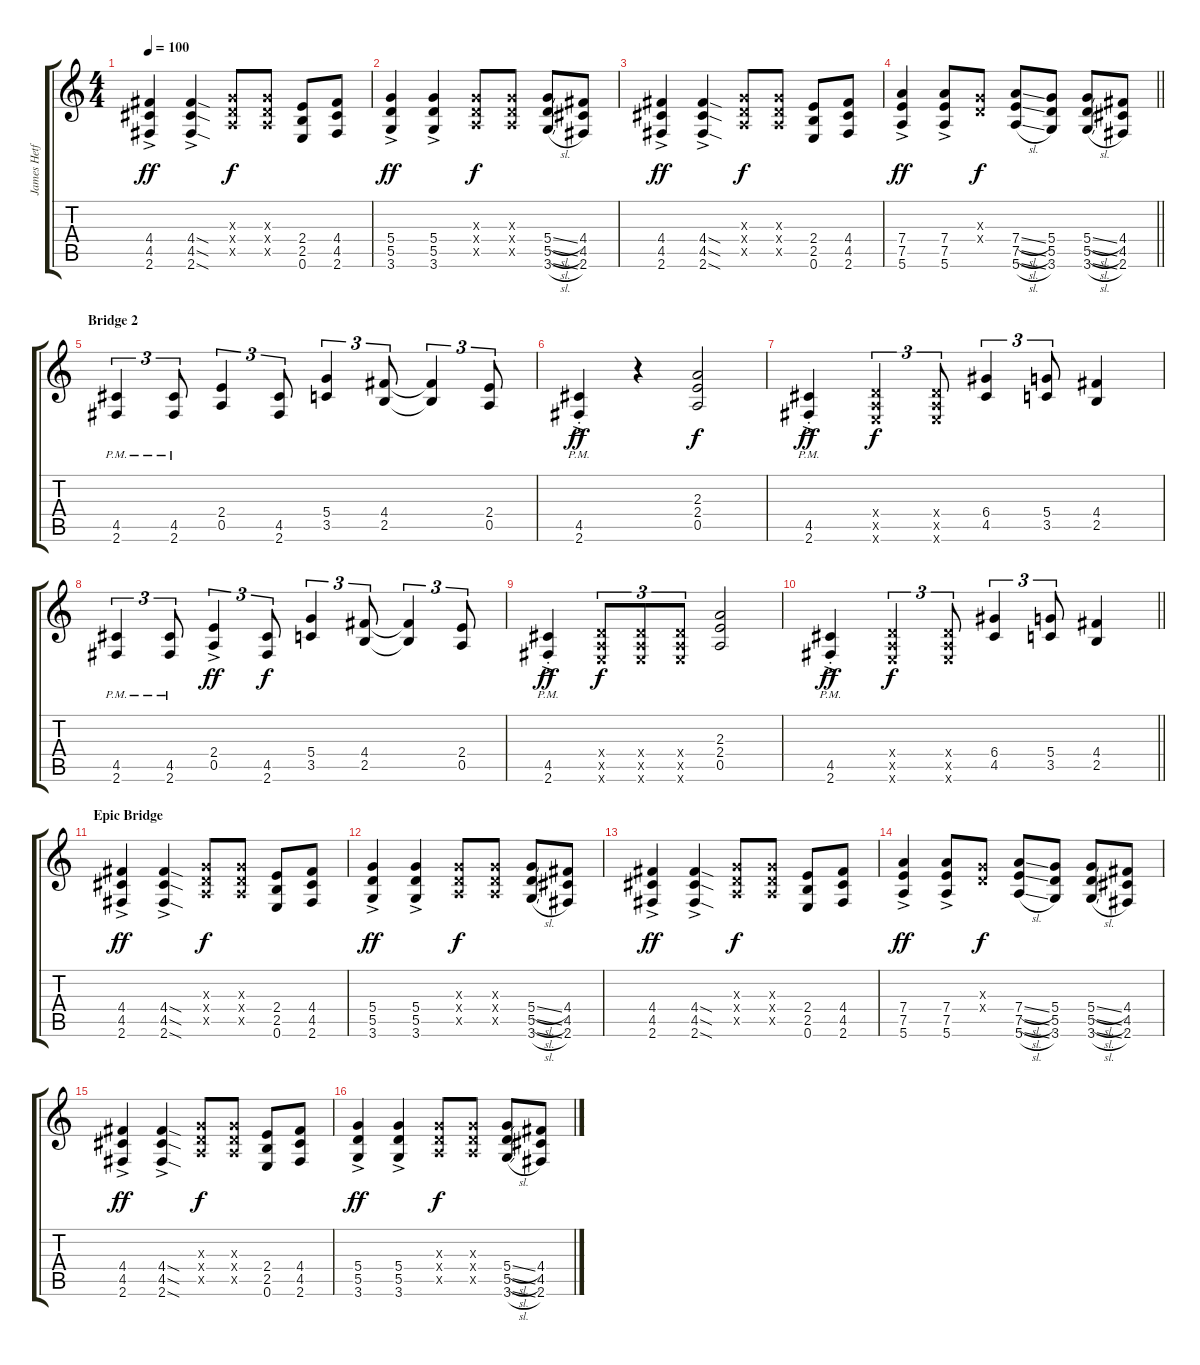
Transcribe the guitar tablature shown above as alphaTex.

\track ("James Hetfield" "James Hetf") {instrument distortionguitar}
\staff {score tabs}
\tuning (E4 B3 G3 D3 A2 E2) {hide}
\ts (4 4)
\tempo 100
\clef g2
\ks c
(4.4{ac} 4.5{ac} 2.6{ac}).4{dy ff} (4.4{sod ac} 4.5{sod ac} 2.6{sod ac}).4 (0.3{x} 0.4{x} 0.5{x}).8{dy f} (0.3{x} 0.4{x} 0.5{x}).8 (2.4 2.5 0.6).8 (4.4 4.5 2.6).8 |
(5.4{ac} 5.5{ac} 3.6{ac}).4{dy ff} (5.4{ac} 5.5{ac} 3.6{ac}).4 (0.3{x} 0.4{x} 0.5{x}).8{dy f} (0.3{x} 0.4{x} 0.5{x}).8 (5.4{sl} 5.5{sl} 3.6{sl}).8 (4.4 4.5 2.6).8 |
(4.4{ac} 4.5{ac} 2.6{ac}).4{dy ff} (4.4{sod ac} 4.5{sod ac} 2.6{sod ac}).4 (0.3{x} 0.4{x} 0.5{x}).8{dy f} (0.3{x} 0.4{x} 0.5{x}).8 (2.4 2.5 0.6).8 (4.4 4.5 2.6).8 |
\barLineRight lightlight
(7.4{ac} 7.5{ac} 5.6{ac}).4{dy ff} (7.4{ac} 7.5{ac} 5.6{ac}).8 (0.3{x} 0.4{x}).8{dy f} (7.4{sl} 7.5{sl} 5.6{sl}).8 (5.4 5.5 3.6).8 (5.4{sl} 5.5{sl} 3.6{sl}).8 (4.4 4.5 2.6).8 |
\section ("" "Bridge 2")
(4.5{pm} 2.6{pm}).4{tu (3 2)} (4.5{pm} 2.6{pm}).8{tu (3 2)} (2.4 0.5).4{tu (3 2)} (4.5 2.6).8{tu (3 2)} (5.4 3.5).4{tu (3 2)} (4.4 2.5).8{tu (3 2)} (4.4{t} 2.5{t}).4{tu (3 2)} (2.4 0.5).8{tu (3 2)} |
(4.5{ac pm st} 2.6{ac pm st}).4{dy ff} r.4 (2.3 2.4 0.5).2{dy f} |
(4.5{ac pm st} 2.6{ac pm st}).4{dy ff} (0.4{x} 0.5{x} 0.6{x}).4{tu (3 2) dy f} (0.4{x} 0.5{x} 0.6{x}).8{tu (3 2)} (6.4 4.5).4{tu (3 2)} (5.4 3.5).8{tu (3 2)} (4.4 2.5).4 |
(4.5{pm} 2.6{pm}).4{tu (3 2)} (4.5{pm} 2.6{pm}).8{tu (3 2)} (2.4{ac} 0.5{ac}).4{tu (3 2) dy ff} (4.5 2.6).8{tu (3 2) dy f} (5.4 3.5).4{tu (3 2)} (4.4 2.5).8{tu (3 2)} (4.4{t} 2.5{t}).4{tu (3 2)} (2.4 0.5).8{tu (3 2)} |
(4.5{ac pm st} 2.6{ac pm st}).4{dy ff} (0.4{x} 0.5{x} 0.6{x}).8{tu (3 2) dy f} (0.4{x} 0.5{x} 0.6{x}).8{tu (3 2)} (0.4{x} 0.5{x} 0.6{x}).8{tu (3 2)} (2.3 2.4 0.5).2 |
\barLineRight lightlight
(4.5{ac pm st} 2.6{ac pm st}).4{dy ff} (0.4{x} 0.5{x} 0.6{x}).4{tu (3 2) dy f} (0.4{x} 0.5{x} 0.6{x}).8{tu (3 2)} (6.4 4.5).4{tu (3 2)} (5.4 3.5).8{tu (3 2)} (4.4 2.5).4 |
\section ("" "Epic Bridge")
(4.4{ac} 4.5{ac} 2.6{ac}).4{dy ff} (4.4{sod ac} 4.5{sod ac} 2.6{sod ac}).4 (0.3{x} 0.4{x} 0.5{x}).8{dy f} (0.3{x} 0.4{x} 0.5{x}).8 (2.4 2.5 0.6).8 (4.4 4.5 2.6).8 |
(5.4{ac} 5.5{ac} 3.6{ac}).4{dy ff} (5.4{ac} 5.5{ac} 3.6{ac}).4 (0.3{x} 0.4{x} 0.5{x}).8{dy f} (0.3{x} 0.4{x} 0.5{x}).8 (5.4{sl} 5.5{sl} 3.6{sl}).8 (4.4 4.5 2.6).8 |
(4.4{ac} 4.5{ac} 2.6{ac}).4{dy ff} (4.4{sod ac} 4.5{sod ac} 2.6{sod ac}).4 (0.3{x} 0.4{x} 0.5{x}).8{dy f} (0.3{x} 0.4{x} 0.5{x}).8 (2.4 2.5 0.6).8 (4.4 4.5 2.6).8 |
(7.4{ac} 7.5{ac} 5.6{ac}).4{dy ff} (7.4{ac} 7.5{ac} 5.6{ac}).8 (0.3{x} 0.4{x}).8{dy f} (7.4{sl} 7.5{sl} 5.6{sl}).8 (5.4 5.5 3.6).8 (5.4{sl} 5.5{sl} 3.6{sl}).8 (4.4 4.5 2.6).8 |
(4.4{ac} 4.5{ac} 2.6{ac}).4{dy ff} (4.4{sod ac} 4.5{sod ac} 2.6{sod ac}).4 (0.3{x} 0.4{x} 0.5{x}).8{dy f} (0.3{x} 0.4{x} 0.5{x}).8 (2.4 2.5 0.6).8 (4.4 4.5 2.6).8 |
(5.4{ac} 5.5{ac} 3.6{ac}).4{dy ff} (5.4{ac} 5.5{ac} 3.6{ac}).4 (0.3{x} 0.4{x} 0.5{x}).8{dy f} (0.3{x} 0.4{x} 0.5{x}).8 (5.4{sl} 5.5{sl} 3.6{sl}).8 (4.4 4.5 2.6).8
